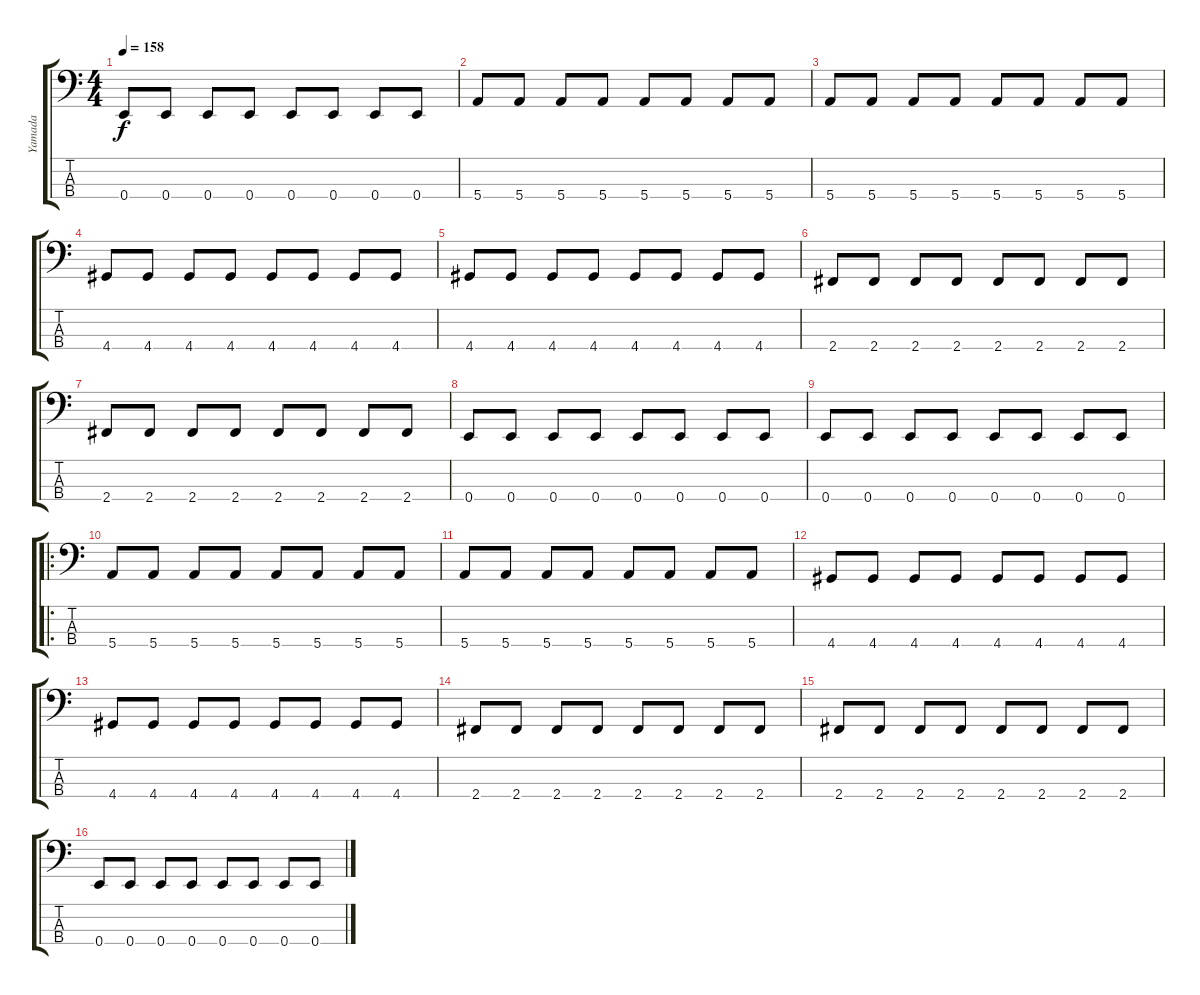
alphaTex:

\track ("Yamada" "Yamada") {instrument electricbasspick}
\staff {score tabs}
\tuning (G2 D2 A1 E1) {hide}
\ts (4 4)
\tempo 158
\clef f4
\ks c
0.4.8{dy f} 0.4.8 0.4.8 0.4.8 0.4.8 0.4.8 0.4.8 0.4.8 |
5.4.8 5.4.8 5.4.8 5.4.8 5.4.8 5.4.8 5.4.8 5.4.8 |
5.4.8 5.4.8 5.4.8 5.4.8 5.4.8 5.4.8 5.4.8 5.4.8 |
4.4.8 4.4.8 4.4.8 4.4.8 4.4.8 4.4.8 4.4.8 4.4.8 |
4.4.8 4.4.8 4.4.8 4.4.8 4.4.8 4.4.8 4.4.8 4.4.8 |
2.4.8 2.4.8 2.4.8 2.4.8 2.4.8 2.4.8 2.4.8 2.4.8 |
2.4.8 2.4.8 2.4.8 2.4.8 2.4.8 2.4.8 2.4.8 2.4.8 |
0.4.8 0.4.8 0.4.8 0.4.8 0.4.8 0.4.8 0.4.8 0.4.8 |
0.4.8 0.4.8 0.4.8 0.4.8 0.4.8 0.4.8 0.4.8 0.4.8 |
\ro
5.4.8 5.4.8 5.4.8 5.4.8 5.4.8 5.4.8 5.4.8 5.4.8 |
5.4.8 5.4.8 5.4.8 5.4.8 5.4.8 5.4.8 5.4.8 5.4.8 |
4.4.8 4.4.8 4.4.8 4.4.8 4.4.8 4.4.8 4.4.8 4.4.8 |
4.4.8 4.4.8 4.4.8 4.4.8 4.4.8 4.4.8 4.4.8 4.4.8 |
2.4.8 2.4.8 2.4.8 2.4.8 2.4.8 2.4.8 2.4.8 2.4.8 |
2.4.8 2.4.8 2.4.8 2.4.8 2.4.8 2.4.8 2.4.8 2.4.8 |
0.4.8 0.4.8 0.4.8 0.4.8 0.4.8 0.4.8 0.4.8 0.4.8
